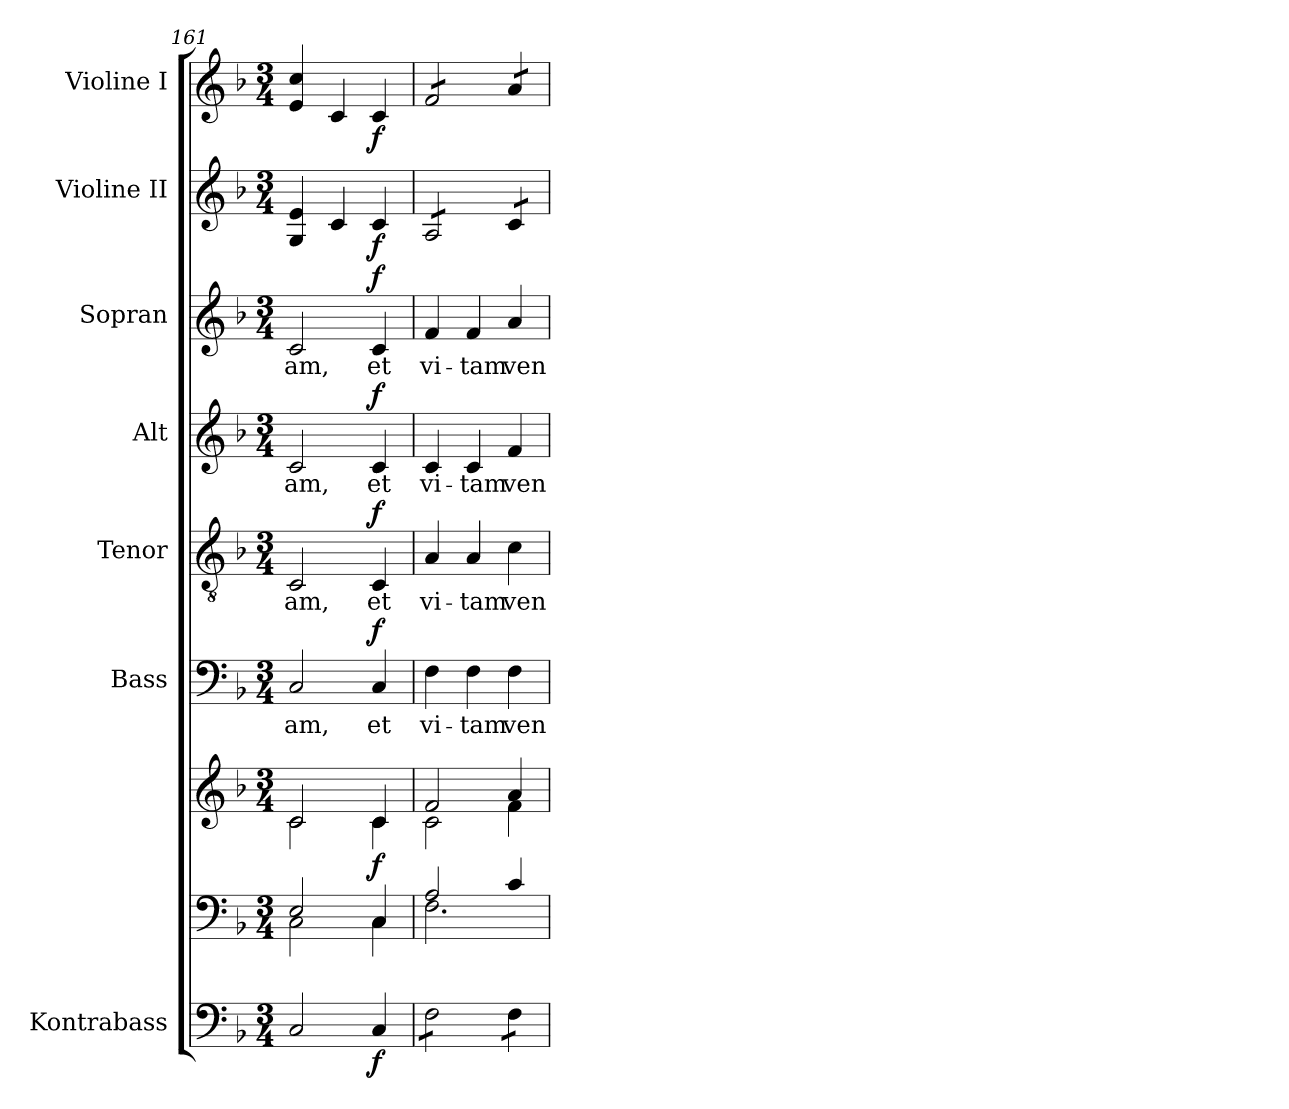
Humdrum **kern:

**kern	**dynam	**kern	**kern	**dynam	**kern	**text	**dynam	**kern	**text	**dynam	**kern	**text	**dynam	**kern	**text	**dynam	**kern	**dynam	**kern	**dynam
*part8	*part8	*part7	*part7	*part7	*part6	*part6	*part6	*part5	*part5	*part5	*part4	*part4	*part4	*part3	*part3	*part3	*part2	*part2	*part1	*part1
*staff9	*staff9	*staff8	*staff7	*staff7/8	*staff6	*staff6	*staff6	*staff5	*staff5	*staff5	*staff4	*staff4	*staff4	*staff3	*staff3	*staff3	*staff2	*staff2	*staff1	*staff1
*I"Kontrabass	*	*	*	*	*I"Bass	*	*	*I"Tenor	*	*	*I"Alt	*	*	*I"Sopran	*	*	*I"Violine II	*	*I"Violine I	*
*I'Kb.	*	*	*	*	*I'B.	*	*	*I'T.	*	*	*I'A.	*	*	*I'S.	*	*	*I'Vl. II	*	*I'Vl. I	*
*clefF4	*	*clefF4	*clefG2	*	*clefF4	*	*	*clefGv2	*	*	*clefG2	*	*	*clefG2	*	*	*clefG2	*	*clefG2	*
*ITrd7c12	*	*	*	*	*	*	*	*	*	*	*	*	*	*	*	*	*	*	*	*
*k[b-]	*	*k[b-]	*k[b-]	*	*k[b-]	*	*	*k[b-]	*	*	*k[b-]	*	*	*k[b-]	*	*	*k[b-]	*	*k[b-]	*
*F:	*	*F:	*F:	*	*F:	*	*	*F:	*	*	*F:	*	*	*F:	*	*	*F:	*	*F:	*
*M3/4	*	*M3/4	*M3/4	*	*M3/4	*	*	*M3/4	*	*	*M3/4	*	*	*M3/4	*	*	*M3/4	*	*M3/4	*
=161	=161	=161	=161	=161	=161	=161	=161	=161	=161	=161	=161	=161	=161	=161	=161	=161	=161	=161	=161	=161
*	*	*^	*^	*	*	*	*	*	*	*	*	*	*	*	*	*	*	*	*	*
!	!	!	!	!	!	!	!	!LO:LY:b	!	!	!LO:LY:b	!	!	!LO:LY:b	!	!	!LO:LY:b	!	!	!	!	!
2CC/	.	2E/	2C\	2c/	2c\	.	2C/	-am,	.	2C/	-am,	.	2c/	-am,	.	2c/	-am,	.	4G/ 4e/	.	4e/ 4cc/	.
.	.	.	.	.	.	.	.	.	.	.	.	.	.	.	.	.	.	.	4c/	.	4c/	.
!	!LO:DY:b	!	!	!	!	!LO:DY:b	!	!LO:LY:b	!LO:DY:a	!	!LO:LY:b	!LO:DY:a	!	!LO:LY:b	!LO:DY:a	!	!LO:LY:b	!LO:DY:a	!	!LO:DY:b	!	!LO:DY:b
4CC/	f	4C/	4C\	4c/	4c\	f	4C/	et	f	4C/	et	f	4c/	et	f	4c/	et	f	4c/	f	4c/	f
=162	=162	=162	=162	=162	=162	=162	=162	=162	=162	=162	=162	=162	=162	=162	=162	=162	=162	=162	=162	=162	=162	=162
!	!	!	!	!	!	!	!	!LO:LY:b	!	!	!LO:LY:b	!	!	!LO:LY:b	!	!	!LO:LY:b	!	!	!	!	!
*tremolo	*	*	*	*	*	*	*	*	*	*	*	*	*	*	*	*	*	*	*	*	*	*
*	*	*	*	*	*	*	*	*	*	*	*	*	*	*	*	*	*	*	*tremolo	*	*	*
*	*	*	*	*	*	*	*	*	*	*	*	*	*	*	*	*	*	*	*	*	*tremolo	*
8FF\L	.	2A/	2.F\	2f/	2c\	.	4F\	vi-	.	4A/	vi-	.	4c/	vi-	.	4f/	vi-	.	8A/L	.	8f/L	.
8FF\	.	.	.	.	.	.	.	.	.	.	.	.	.	.	.	.	.	.	8A/	.	8f/	.
!	!	!	!	!	!	!	!	!LO:LY:b	!	!	!LO:LY:b	!	!	!LO:LY:b	!	!	!LO:LY:b	!	!	!	!	!
8FF\	.	.	.	.	.	.	4F\	-tam	.	4A/	-tam	.	4c/	-tam	.	4f/	-tam	.	8A/	.	8f/	.
8FF\J	.	.	.	.	.	.	.	.	.	.	.	.	.	.	.	.	.	.	8A/J	.	8f/J	.
!	!	!	!	!	!	!	!	!LO:LY:b	!	!	!LO:LY:b	!	!	!LO:LY:b	!	!	!LO:LY:b	!	!	!	!	!
8FF\L	.	4c/	.	4a/	4f\	.	4F\	ven-	.	4c\	ven-	.	4f/	ven-	.	4a/	ven-	.	8c/L	.	8a/L	.
8FF\J	.	.	.	.	.	.	.	.	.	.	.	.	.	.	.	.	.	.	8c/J	.	8a/J	.
*	*	*	*	*	*	*	*	*	*	*	*	*	*	*	*	*	*	*	*	*	*Xtremolo	*
*	*	*	*	*	*	*	*	*	*	*	*	*	*	*	*	*	*	*	*Xtremolo	*	*	*
*Xtremolo	*	*	*	*	*	*	*	*	*	*	*	*	*	*	*	*	*	*	*	*	*	*
*	*	*v	*v	*	*	*	*	*	*	*	*	*	*	*	*	*	*	*	*	*	*	*
*	*	*	*v	*v	*	*	*	*	*	*	*	*	*	*	*	*	*	*	*	*	*
=	=	=	=	=	=	=	=	=	=	=	=	=	=	=	=	=	=	=	=	=
*-	*-	*-	*-	*-	*-	*-	*-	*-	*-	*-	*-	*-	*-	*-	*-	*-	*-	*-	*-	*-
